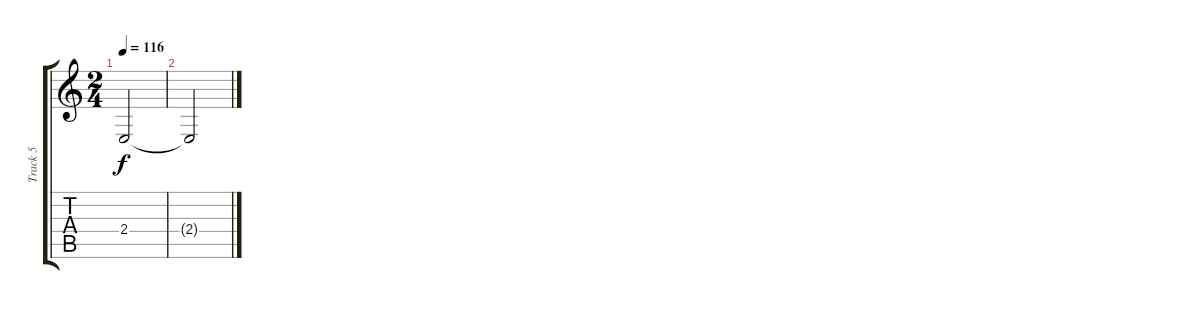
\track ("Track 5" "Track 5") {instrument pad8sweep}
\staff {score tabs}
\tuning (E4 B3 G3 D3 A2 E2) {hide}
\ts (2 4)
\tempo 116
\clef g2
\ks c
2.4.2{dy f} |
2.4{t}.2
